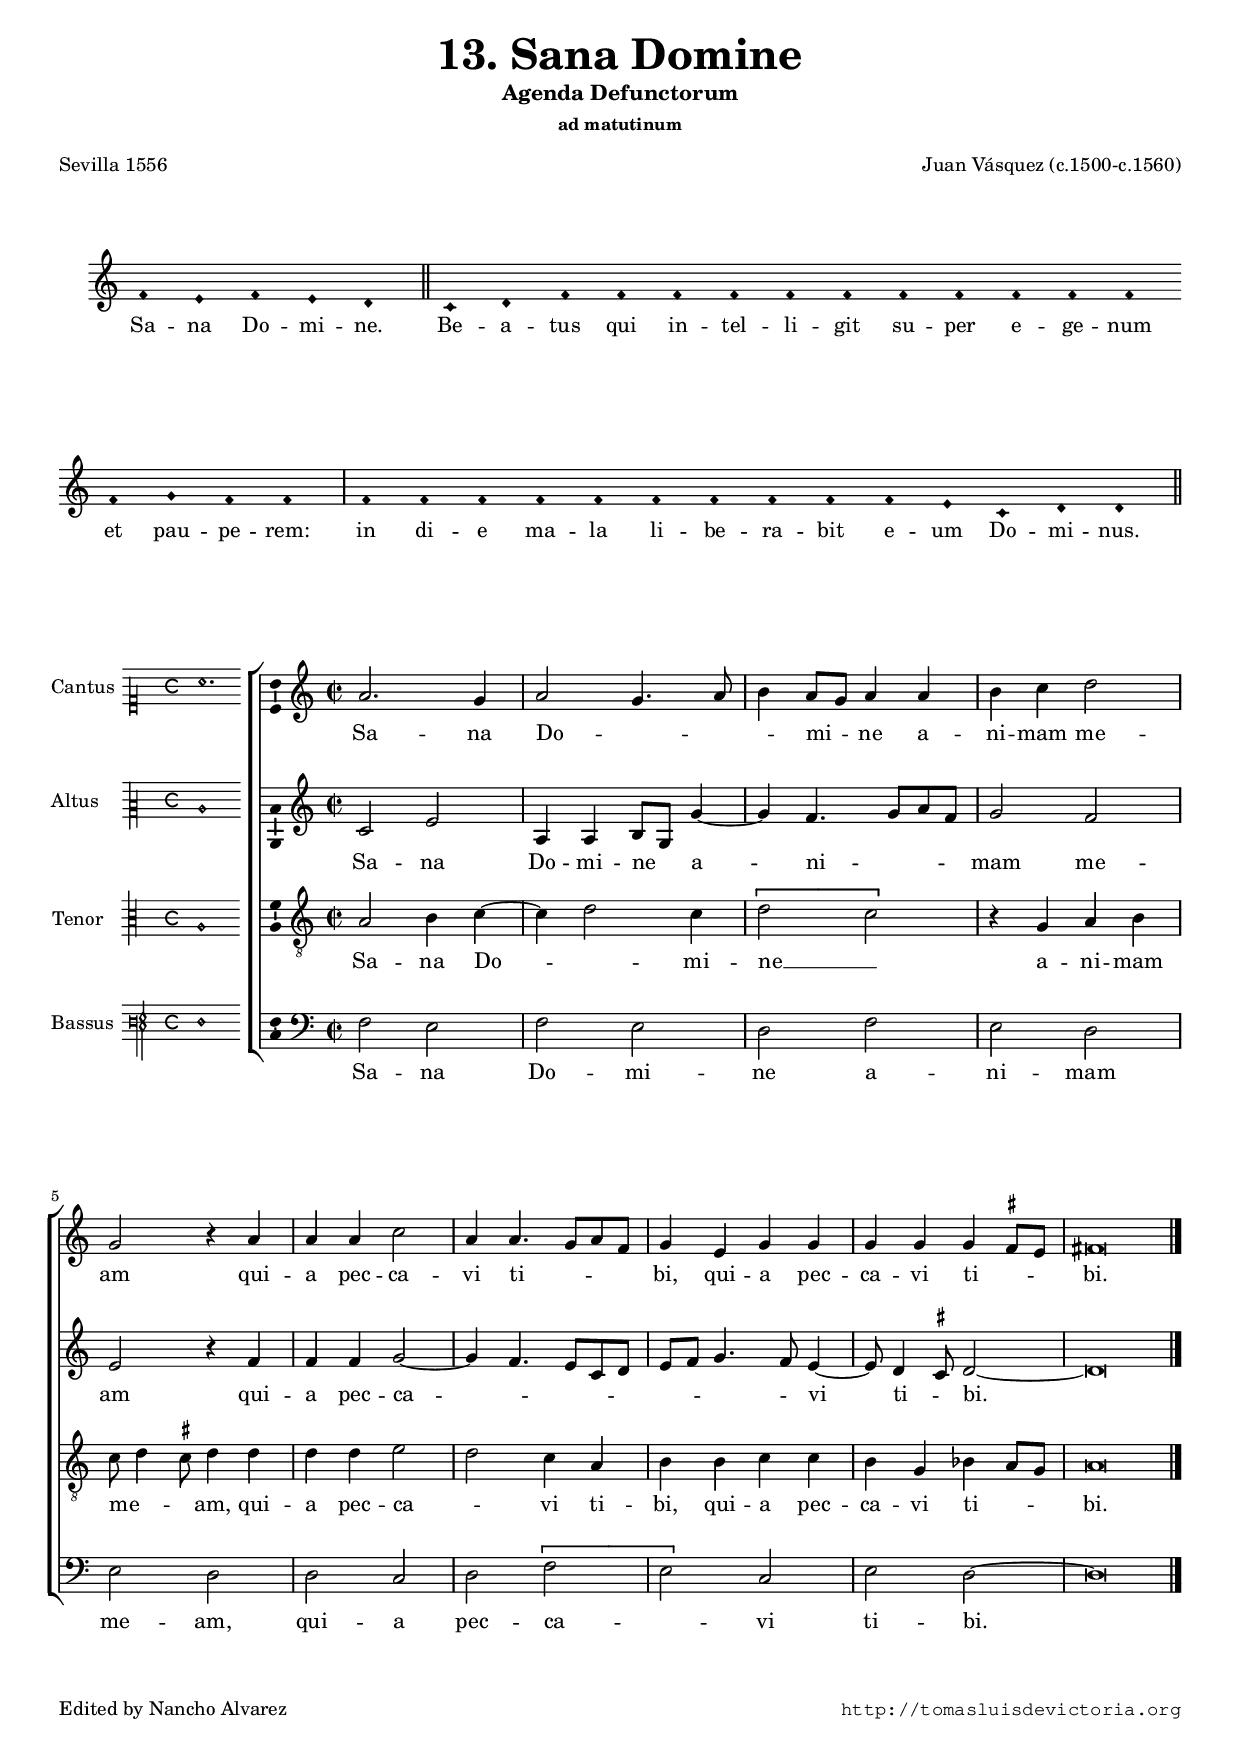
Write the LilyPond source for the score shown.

\version "2.18.0"

#(set-default-paper-size "a4")
#(set-global-staff-size 16.6)
#(ly:set-option 'point-and-click #f)
%mobile -s15.5 -i3.2

italicas=\override LyricText.font-shape = #'italic
rectas=\override LyricText.font-shape = #'upright
ss=\once \set suggestAccidentals = ##t
incipitwidth = 20
mtempo={\tempo 4 = 100}
mtempob={\tempo 4 = 50}

htitle="AD: 13. Sana Domine"
hcomposer="Vásquez"

\header {
	title=\markup{\fontsize #3 "13. Sana Domine"}
	subtitle="Agenda Defunctorum"
	subsubtitle=\markup{\column{"ad matutinum" " " }}
	composer="Juan Vásquez (c.1500-c.1560)"
        pdfauthor=\composer
	%opus="(-)"
	poet=\markup{"Sevilla 1556"}
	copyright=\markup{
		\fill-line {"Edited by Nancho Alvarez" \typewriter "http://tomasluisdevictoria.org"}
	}
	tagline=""
}


\markup{\null \vspace #.4 }

\score {\transpose c c {
<<
         \new Voice = "canto" \relative c'{
         	 %\set Staff.instrumentName=""
                 \override Staff.TimeSignature.stencil = ##f
                 \override Stem.transparent = ##t
                 \set Score.timing = ##f
                 \override NoteHead.style = #'neomensural         
                 \clef "treble" 
                 \key c \major
                 f4 e f e d \bar "||"
                 c4 d f f f f f f f f f f f
                 \bar "" \break %notablet
                 f g f f \bar "|"
                 f f f f f f f f f f e c d d \bar "||"
         }
         \new Lyrics \lyricsto "canto" {
         Sa -- na Do -- mi -- ne.
         Be -- a -- tus qui in -- tel -- li -- git
         su -- per e -- ge -- num et pau -- pe -- rem:
         in di -- e ma -- la li -- be -- ra -- bit e -- um Do -- mi -- nus.
         }
>>
        }%transpose

\layout {
        \override LigatureBracket.padding = #1
        %line-width=16\cm 
        indent=0.5\cm
        ragged-right = ##f
		%tablet line-width=16\cm
		%tablet indent=0\cm
}
}

%tablet \pageBreak

global={\key c \major \time 2/2 \skip 1*10
	\bar "|."
}


cantus=\relative c''{
	a2. g4
	a2 g4. a8 
	b4 a8 g a4 a
	b c d2 % SR \ss cis
	g,2 r4 a
	a a c2
	a4 a4. g8 a f
	g4 e g g
	g g g \ss fis8 e
	fis\breve*1/2
}

altus=\relative c'{
	c2 e
	a,4 a b8 g g'4 ~
	g f4. g8 a f
	g2 f
	e r4 f
	f f g2 ~
	g4 f4. e8 c d
	e f g4. f8 e4 ~
	e8 d4 \ss cis8 d2 ~
	d\breve*1/2
}

tenor=\relative c'{
	a2 b4 c ~
	c d2 c4 % SR \ss cis
	\[d2 c\]
	r4 g a b
	c8 d4 \ss cis8 d4 d
	d4 d e2
	d2 c4 a
	b b c c
	b g bes a8 g
	a\breve*1/2
}

bassus=\relative c{
	f2 e
	f e
	d f
	e d
	e d
	d c
	d \[f
	e\] c
	e d ~
	d\breve*1/2
}

textocantus=\lyricmode{
Sa -- na Do -- _ _ _ mi -- _ ne
a -- ni -- mam me -- am
qui -- a pec -- ca -- vi ti -- _ _ _ bi,
qui -- a pec -- ca -- vi ti -- _ _ bi.
}

textoaltus=\lyricmode{
Sa -- na Do -- mi -- ne _ a -- ni -- _ _ _ mam
me -- am
qui -- a pec -- ca -- _ _ _ _ _ _ _ _ vi ti -- _ bi.
}

textotenor=\lyricmode{
Sa -- na Do -- _ mi -- ne __ _ 
a -- ni -- mam me -- _ _ am,
qui -- a pec -- ca -- _ vi ti -- bi,
qui -- a pec -- ca -- vi ti -- _ _ bi.
}

textobassus=\lyricmode{
Sa -- na Do -- mi -- ne a -- ni -- mam me -- am,
qui -- a pec -- ca -- _ vi ti -- bi.
}


incipitcantus=\markup{
	\score{
		{ 
		\set Staff.instrumentName="Cantus "
		\override NoteHead.style = #'neomensural
		\override Staff.TimeSignature.style = #'neomensural
		\cadenzaOn 
		\clef "petrucci-c1"
		\key c \major
		\time 4/4
                a'1.*2/3
		} 

	\layout { line-width=\incipitwidth indent = 0 }
	}
}

incipitaltus=\markup{
	\score{
		{ 
		\set Staff.instrumentName="Altus    "
		\override NoteHead.style = #'neomensural 
		\override Staff.TimeSignature.style = #'neomensural
		\cadenzaOn 
		\clef "petrucci-c2"
		\key c \major
		\time 4/4
                c'1
		} 
	\layout { line-width=\incipitwidth indent = 0 }
	}
}


incipittenor=\markup{
	\score{
		{ 
		\set Staff.instrumentName="Tenor   "
		\override NoteHead.style = #'neomensural 
		\override Staff.TimeSignature.style = #'neomensural
		\cadenzaOn 
		\clef "petrucci-c3"
		\key c \major
		\time 4/4
                a1
		} 
	\layout { line-width=\incipitwidth indent=0 }
	}
}

incipitbassus=\markup{
	\score{
		{ 
		\set Staff.instrumentName="Bassus "
		\override NoteHead.style = #'neomensural
		\override Staff.TimeSignature.style = #'neomensural
		\cadenzaOn 
		\clef "petrucci-f3"
		\key c \major
		\time 4/4
                f1 % SR f\breve
		} 
	\layout { line-width=\incipitwidth indent = 0 }
	}
}

%\layout {
%       \context {\Voice
%               \remove Ligature_bracket_engraver
%               \consists Mensural_ligature_engraver
%       }
%       line-width=\incipitwidth
%       indent = 0
%}

\score {\transpose c' c'{
\new ChoirStaff<<

	\new Staff <<\global
	\new Voice="v1" {
		\set Staff.instrumentName=\incipitcantus
		\clef "treble"
		\cantus }
	\new Lyrics \lyricsto "v1" {\textocantus }
	>>

	\new Staff <<\global
	\new Voice="v2" {
		\set Staff.instrumentName=\incipitaltus
		\clef "treble"
		\altus }
	\new Lyrics \lyricsto "v2" {\textoaltus }
	>>
	
	\new Staff <<\global
	\new Voice="v3" {
		\set Staff.instrumentName=\incipittenor
		\clef "G_8"
		\tenor }
	\new Lyrics \lyricsto "v3" {\textotenor }
	>>

	\new Staff <<\global
	\new Voice="v4" {
		\set Staff.instrumentName=\incipitbassus
		\clef "bass"
		\bassus }
	\new Lyrics \lyricsto "v4" {\textobassus }
	>>
	
>>

	} % transpose

\layout{ 
	\context {\Lyrics 
		\override VerticalAxisGroup.staff-affinity = #UP
		\override VerticalAxisGroup.nonstaff-relatedstaff-spacing =
			#'((basic-distance . 0) (minimum-distance . 0) (padding . 1))
		\override LyricText.font-size = #1.2
		\override LyricHyphen.minimum-distance = #0.5
	}
	\context {\Score 
		tempoHideNote = ##t
		\override BarNumber.padding = #2 
	}
	\context {\Voice 
		%melismaBusyProperties = #'()
		%autoBeaming = ##f
	}
	\context {\Staff 
                %\RemoveEmptyStaves
                %\override VerticalAxisGroup.remove-first = ##t
		\override VerticalAxisGroup.staff-staff-spacing =
			#'((basic-distance . 11) (minimum-distance . 0) (padding . 1))
		\consists Ambitus_engraver 
		\override LigatureBracket.padding = #1
	}
}

%\midi { \mtempo }

}


\paper{
	%first-page-number = #32
	evenHeaderMarkup=\markup  \fill-line { \fromproperty #'page:page-number-string \htitle \hcomposer }
	oddHeaderMarkup= \markup  \fill-line { \on-the-fly #not-first-page \hcomposer \on-the-fly #not-first-page \htitle \on-the-fly #not-first-page \fromproperty #'page:page-number-string }
	%system-count=20
	%page-count = 8
	ragged-last-bottom = ##f
	indent=3.4\cm
	system-system-spacing =
	#'((basic-distance . 20) (minimum-distance . 0) (padding . 5))
	top-system-spacing = % header
	#'((basic-distance . 10) (minimum-distance . 0) (padding . 0))
	last-bottom-spacing = % footer
	#'((basic-distance . 14) (minimum-distance . 0) (padding . 0))
	markup-system-spacing.padding = #1.5
	score-system-spacing =
	#'((basic-distance . 20) (minimum-distance . 0) (padding . 0))
}
